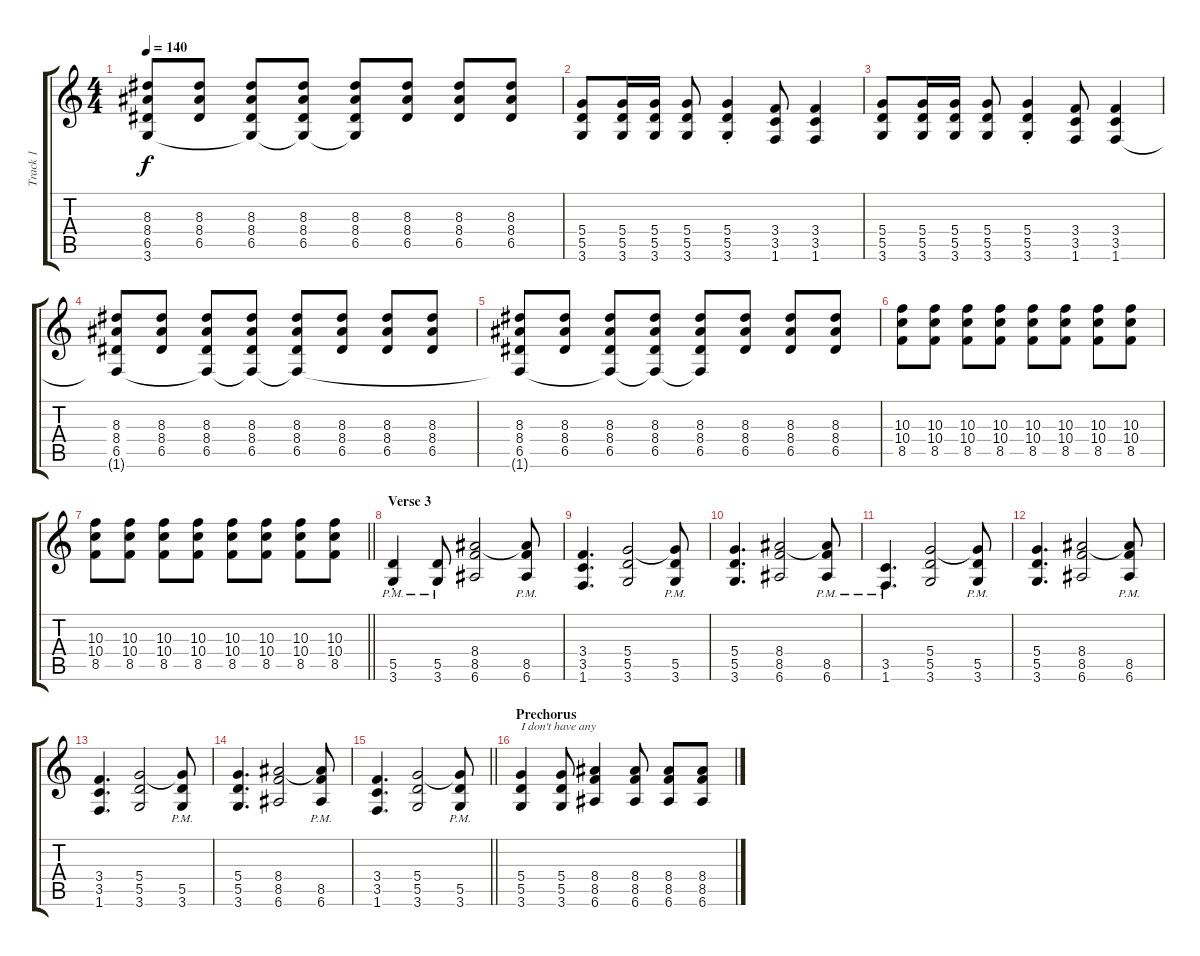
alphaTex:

\track ("Track 1" "Track 1") {instrument distortionguitar}
\staff {score tabs}
\tuning (E4 B3 G3 D3 A2 E2) {hide}
\ts (4 4)
\tempo 140
\clef g2
\ks c
(8.3 8.4 6.5 3.6{t}).8{dy f} (8.3 8.4 6.5).8 (8.3 8.4 6.5 3.6{t}).8 (8.3 8.4 6.5 3.6{t}).8 (8.3 8.4 6.5 3.6{t}).8 (8.3 8.4 6.5).8 (8.3 8.4 6.5).8 (8.3 8.4 6.5).8 |
(5.4 5.5 3.6).8 (5.4 5.5 3.6).16 (5.4 5.5 3.6).16 (5.4 5.5 3.6).8 (5.4{st} 5.5{st} 3.6{st}).4 (3.4 3.5 1.6).8 (3.4 3.5 1.6).4 |
(5.4 5.5 3.6).8 (5.4 5.5 3.6).16 (5.4 5.5 3.6).16 (5.4 5.5 3.6).8 (5.4{st} 5.5{st} 3.6{st}).4 (3.4 3.5 1.6).8 (3.4 3.5 1.6).4 |
(8.3 8.4 6.5 1.6{t}).8 (8.3 8.4 6.5).8 (8.3 8.4 6.5 1.6{t}).8 (8.3 8.4 6.5 1.6{t}).8 (8.3 8.4 6.5 1.6{t}).8 (8.3 8.4 6.5).8 (8.3 8.4 6.5).8 (8.3 8.4 6.5).8 |
(8.3 8.4 6.5 1.6{t}).8 (8.3 8.4 6.5).8 (8.3 8.4 6.5 1.6{t}).8 (8.3 8.4 6.5 1.6{t}).8 (8.3 8.4 6.5 1.6{t}).8 (8.3 8.4 6.5).8 (8.3 8.4 6.5).8 (8.3 8.4 6.5).8 |
(10.3 10.4 8.5).8 (10.3 10.4 8.5).8 (10.3 10.4 8.5).8 (10.3 10.4 8.5).8 (10.3 10.4 8.5).8 (10.3 10.4 8.5).8 (10.3 10.4 8.5).8 (10.3 10.4 8.5).8 |
\barLineRight lightlight
(10.3 10.4 8.5).8 (10.3 10.4 8.5).8 (10.3 10.4 8.5).8 (10.3 10.4 8.5).8 (10.3 10.4 8.5).8 (10.3 10.4 8.5).8 (10.3 10.4 8.5).8 (10.3 10.4 8.5).8 |
\section ("" "Verse 3")
(5.5{pm st} 3.6{pm st}).4 (5.5{pm} 3.6{pm}).8 (8.4 8.5 6.6).2 (8.4{t} 8.5{pm} 6.6{pm}).8 |
(3.4 3.5 1.6).4{d} (5.4 5.5 3.6).2 (5.4{t} 5.5{pm} 3.6{pm}).8 |
(5.4 5.5 3.6).4{d} (8.4 8.5 6.6).2 (8.4{t} 8.5{pm} 6.6{pm}).8 |
(3.5{pm} 1.6{pm}).4{d} (5.4 5.5 3.6).2 (5.4{t} 5.5{pm} 3.6{pm}).8 |
(5.4 5.5 3.6).4{d} (8.4 8.5 6.6).2 (8.4{t} 8.5{pm} 6.6{pm}).8 |
(3.4 3.5 1.6).4{d} (5.4 5.5 3.6).2 (5.4{t} 5.5{pm} 3.6{pm}).8 |
(5.4 5.5 3.6).4{d} (8.4 8.5 6.6).2 (8.4{t} 8.5{pm} 6.6{pm}).8 |
\barLineRight lightlight
(3.4 3.5 1.6).4{d} (5.4 5.5 3.6).2 (5.4{t} 5.5{pm} 3.6{pm}).8 |
\section ("" "Prechorus")
(5.4 5.5 3.6).4{txt "I don't have any"} (5.4 5.5 3.6).8 (8.4 8.5 6.6).4 (8.4 8.5 6.6).8 (8.4 8.5 6.6).8 (8.4 8.5 6.6).8
